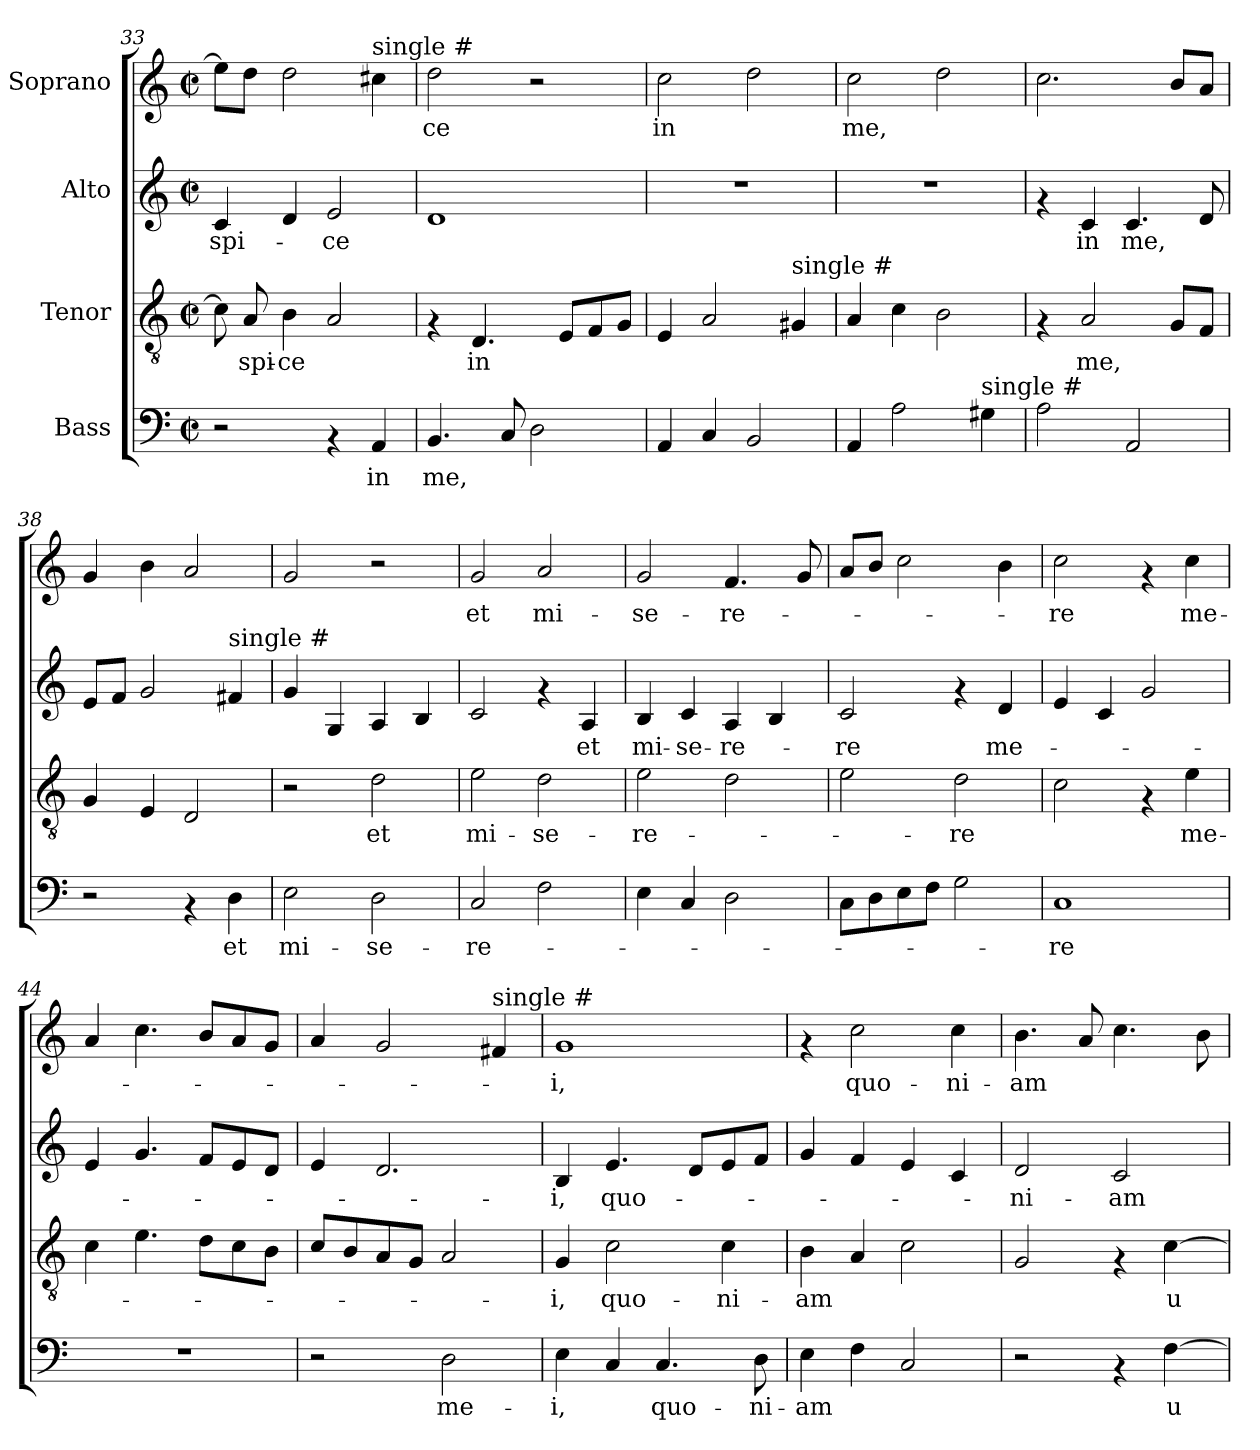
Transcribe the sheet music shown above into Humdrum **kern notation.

**kern	**text	**kern	**text	**kern	**text	**kern	**text
*part4	*part4	*part3	*part3	*part2	*part2	*part1	*part1
*staff4	*staff4	*staff3	*staff3	*staff2	*staff2	*staff1	*staff1
*I"Bass	*	*I"Tenor	*	*I"Alto	*	*I"Soprano	*
*clefF4	*	*clefGv2	*	*clefG2	*	*clefG2	*
*k[]	*	*k[]	*	*k[]	*	*k[]	*
*C:	*	*C:	*	*C:	*	*C:	*
*M2/2	*	*M2/2	*	*M2/2	*	*M2/2	*
*met(c|)	*	*met(c|)	*	*met(c|)	*	*met(c|)	*
=33	=33	=33	=33	=33	=33	=33	=33
!	!	!	!	!	!LO:LY:b	!	!
2r	.	8c\]	.	4c/	-spi-	8ee\L]	.
!	!	!	!LO:LY:b	!	!	!	!
.	.	8A/	-spi-	.	.	8dd\J	.
!	!	!	!LO:LY:b	!	!	!	!
.	.	4B\	-ce	4d/	.	2dd\	.
!	!	!	!	!	!LO:LY:b	!	!
4rAA	.	2A/	.	2e/	-ce	.	.
!	!	!	!	!	!	!LO:TX:a:t=single #	!
!	!LO:LY:b	!	!	!	!	!	!
4AA/	in	.	.	.	.	4cc#\	.
=34	=34	=34	=34	=34	=34	=34	=34
!	!LO:LY:b	!	!	!	!	!	!LO:LY:b
4.BB/	me,	4rF	.	1d	.	2dd\	-ce
!	!	!	!LO:LY:b	!	!	!	!
.	.	4.D/	in	.	.	.	.
8C/	.	.	.	.	.	.	.
2D\	.	.	.	.	.	2r	.
.	.	8E/L	.	.	.	.	.
.	.	8F/	.	.	.	.	.
.	.	8G/J	.	.	.	.	.
!!LO:PB:g=z
=35	=35	=35	=35	=35	=35	=35	=35
!	!	!	!	!	!	!	!LO:LY:b
4AA/	.	4E/	.	1r	.	2cc\	in
4C/	.	2A/	.	.	.	.	.
2BB/	.	.	.	.	.	2dd\	.
!	!	!LO:TX:a:t=single #	!	!	!	!	!
.	.	4G#/	.	.	.	.	.
=36	=36	=36	=36	=36	=36	=36	=36
!	!	!	!	!	!	!	!LO:LY:b
4AA/	.	4A/	.	1r	.	2cc\	me,
2A\	.	4c\	.	.	.	.	.
.	.	2B\	.	.	.	2dd\	.
!LO:TX:a:t=single #	!	!	!	!	!	!	!
4G#\	.	.	.	.	.	.	.
=37	=37	=37	=37	=37	=37	=37	=37
2A\	.	4rF	.	4rf	.	2.cc\	.
!	!	!	!LO:LY:b	!	!LO:LY:b	!	!
.	.	2A/	me,	4c/	in	.	.
!	!	!	!	!	!LO:LY:b	!	!
2AA/	.	.	.	4.c/	me,	.	.
.	.	8G/L	.	.	.	8b/L	.
.	.	8F/J	.	8d/	.	8a/J	.
=38	=38	=38	=38	=38	=38	=38	=38
2r	.	4G/	.	8e/L	.	4g/	.
.	.	.	.	8f/J	.	.	.
.	.	4E/	.	2g/	.	4b\	.
4rAA	.	2D/	.	.	.	2a/	.
!	!	!	!	!LO:TX:a:t=single #	!	!	!
!	!LO:LY:b	!	!	!	!	!	!
4D\	et	.	.	4f#/	.	.	.
=39	=39	=39	=39	=39	=39	=39	=39
!	!LO:LY:b	!	!	!	!	!	!
2E\	mi-	2r	.	4g/	.	2g/	.
.	.	.	.	4G/	.	.	.
!	!LO:LY:b	!	!LO:LY:b	!	!	!	!
2D\	-se-	2d\	et	4A/	.	2r	.
.	.	.	.	4B/	.	.	.
=40	=40	=40	=40	=40	=40	=40	=40
!	!LO:LY:b	!	!LO:LY:b	!	!	!	!LO:LY:b
2C/	-re-	2e\	mi-	2c/	.	2g/	et
!	!	!	!LO:LY:b	!	!	!	!LO:LY:b
2F\	.	2d\	-se-	4rf	.	2a/	mi-
!	!	!	!	!	!LO:LY:b	!	!
.	.	.	.	4A/	et	.	.
=41	=41	=41	=41	=41	=41	=41	=41
!	!	!	!LO:LY:b	!	!LO:LY:b	!	!LO:LY:b
4E\	.	2e\	-re-	4B/	mi-	2g/	-se-
!	!	!	!	!	!LO:LY:b	!	!
4C/	.	.	.	4c/	-se-	.	.
!	!	!	!	!	!LO:LY:b	!	!LO:LY:b
2D\	.	2d\	.	4A/	-re-	4.f/	-re-
.	.	.	.	4B/	.	.	.
.	.	.	.	.	.	8g/	.
!!LO:LB:g=z
=42	=42	=42	=42	=42	=42	=42	=42
!	!	!	!	!	!LO:LY:b	!	!
8C\L	.	2e\	.	2c/	-re	8a/L	.
8D\	.	.	.	.	.	8b/J	.
8E\	.	.	.	.	.	2cc\	.
8F\J	.	.	.	.	.	.	.
!	!	!	!LO:LY:b	!	!	!	!
2G\	.	2d\	-re	4rf	.	.	.
!	!	!	!	!	!LO:LY:b	!	!
.	.	.	.	4d/	me-	4b\	.
=43	=43	=43	=43	=43	=43	=43	=43
!	!LO:LY:b	!	!	!	!	!	!LO:LY:b
1C	-re	2c\	.	4e/	.	2cc\	-re
.	.	.	.	4c/	.	.	.
.	.	4rF	.	2g/	.	4rf	.
!	!	!	!LO:LY:b	!	!	!	!LO:LY:b
.	.	4e\	me-	.	.	4cc\	me-
=44	=44	=44	=44	=44	=44	=44	=44
1r	.	4c\	.	4e/	.	4a/	.
.	.	4.e\	.	4.g/	.	4.cc\	.
.	.	8d\L	.	8f/L	.	8b/L	.
.	.	8c\	.	8e/	.	8a/	.
.	.	8B\J	.	8d/J	.	8g/J	.
=45	=45	=45	=45	=45	=45	=45	=45
2r	.	8c/L	.	4e/	.	4a/	.
.	.	8B/	.	.	.	.	.
.	.	8A/	.	2.d/	.	2g/	.
.	.	8G/J	.	.	.	.	.
!	!LO:LY:b	!	!	!	!	!	!
2D\	me-	2A/	.	.	.	.	.
!	!	!	!	!	!	!LO:TX:a:t=single #	!
.	.	.	.	.	.	4f#/	.
=46	=46	=46	=46	=46	=46	=46	=46
!	!LO:LY:b	!	!LO:LY:b	!	!LO:LY:b	!	!LO:LY:b
4E\	-i,	4G/	-i,	4B/	-i,	1g	-i,
!	!	!	!LO:LY:b	!	!LO:LY:b	!	!
4C/	.	2c\	quo-	4.e/	quo-	.	.
!	!LO:LY:b	!	!	!	!	!	!
4.C/	quo-	.	.	.	.	.	.
.	.	.	.	8d/L	.	.	.
!	!	!	!LO:LY:b	!	!	!	!
.	.	4c\	-ni-	8e/	.	.	.
!	!LO:LY:b	!	!	!	!	!	!
8D\	-ni-	.	.	8f/J	.	.	.
=47	=47	=47	=47	=47	=47	=47	=47
!	!LO:LY:b	!	!LO:LY:b	!	!	!	!
4E\	-am	4B\	-am	4g/	.	4rf	.
!	!	!	!	!	!	!	!LO:LY:b
4F\	.	4A/	.	4f/	.	2cc\	quo-
2C/	.	2c\	.	4e/	.	.	.
!	!	!	!	!	!	!	!LO:LY:b
.	.	.	.	4c/	.	4cc\	-ni-
=48	=48	=48	=48	=48	=48	=48	=48
!	!	!	!	!	!LO:LY:b	!	!LO:LY:b
2r	.	2G/	.	2d/	-ni-	4.b\	-am
.	.	.	.	.	.	8a/	.
!	!	!	!	!	!LO:LY:b	!	!
4rAA	.	4rF	.	2c/	-am	4.cc\	.
!	!LO:LY:b	!	!LO:LY:b	!	!	!	!
[<4F\	u-	[<4c\	u-	.	.	.	.
.	.	.	.	.	.	8b\	.
=	=	=	=	=	=	=	=
*-	*-	*-	*-	*-	*-	*-	*-
